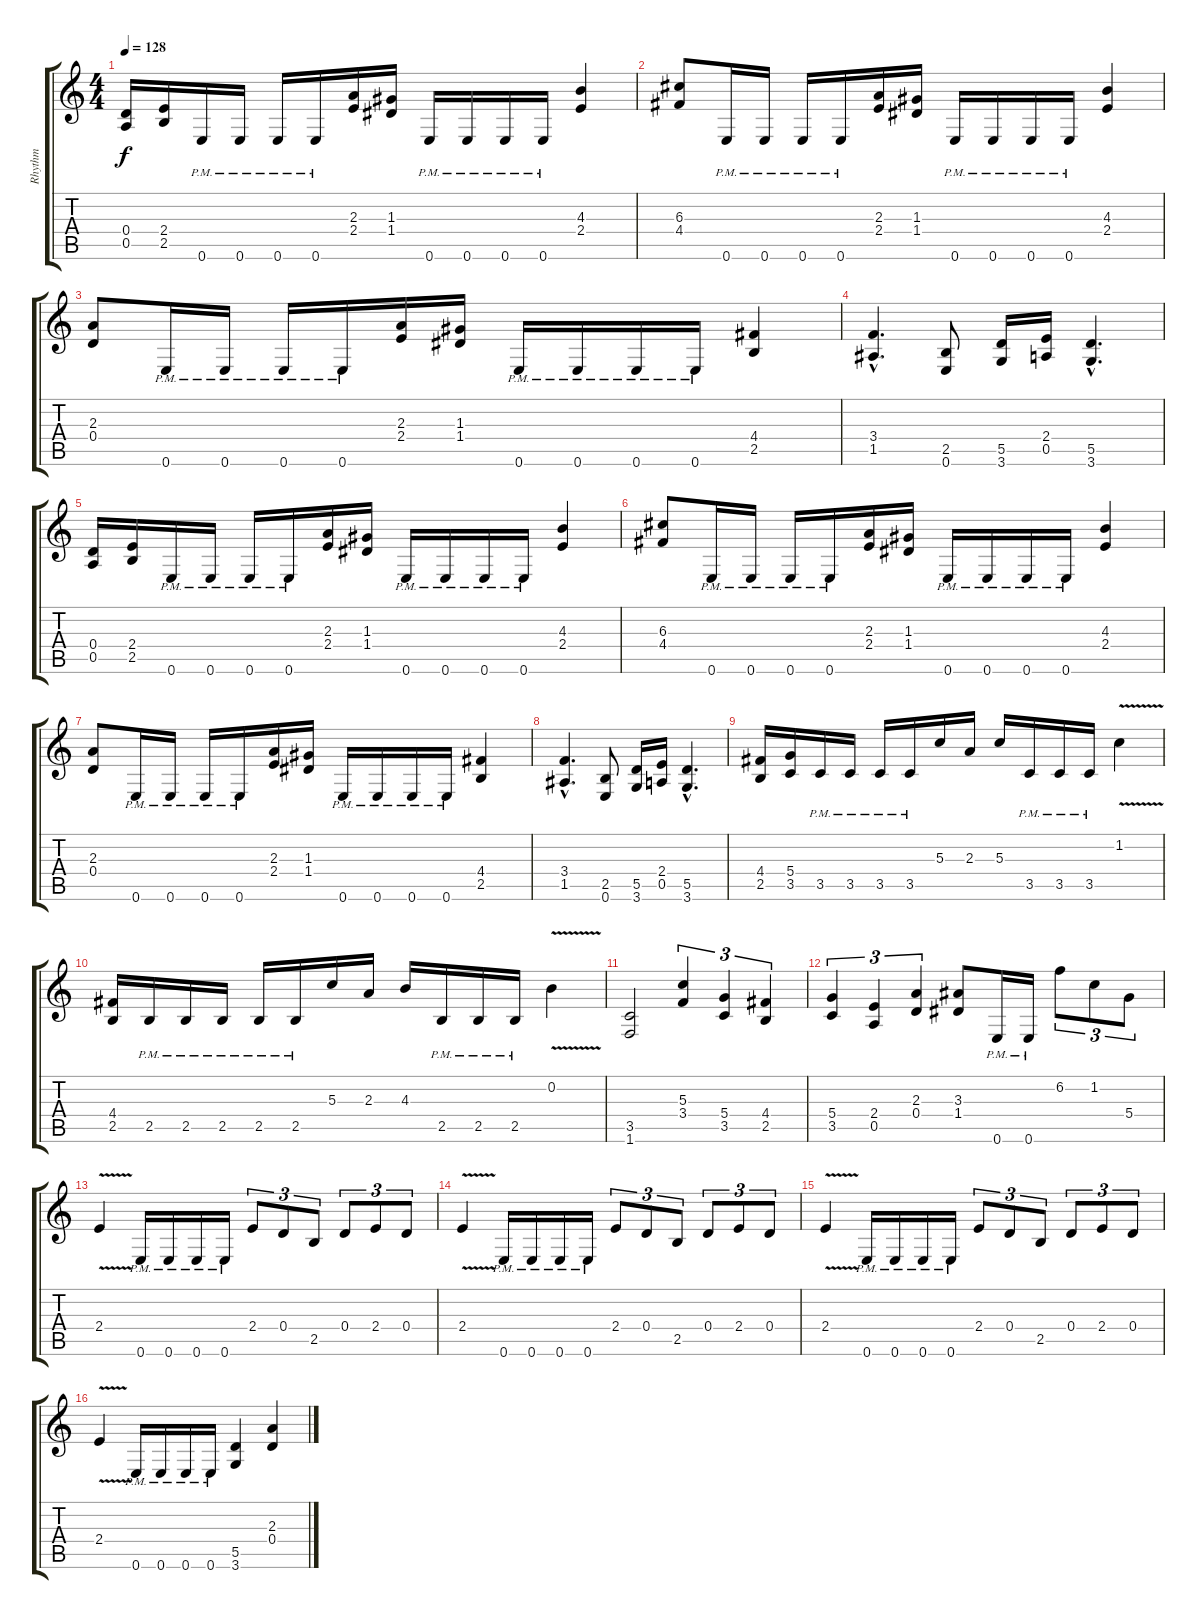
\track ("Rhythm" "Rhythm") {instrument distortionguitar}
\staff {score tabs}
\tuning (E4 B3 G3 D3 A2 E2) {hide}
\ts (4 4)
\tempo 128
\clef g2
\ks c
(0.4 0.5).16{dy f} (2.4 2.5).16 0.6{pm}.16 0.6{pm}.16 0.6{pm}.16 0.6{pm}.16 (2.3 2.4).16 (1.3 1.4).16 0.6{pm}.16 0.6{pm}.16 0.6{pm}.16 0.6{pm}.16 (4.3 2.4).4 |
(6.3 4.4).8 0.6{pm}.16 0.6{pm}.16 0.6{pm}.16 0.6{pm}.16 (2.3 2.4).16 (1.3 1.4).16 0.6{pm}.16 0.6{pm}.16 0.6{pm}.16 0.6{pm}.16 (4.3 2.4).4 |
(2.3 0.4).8 0.6{pm}.16 0.6{pm}.16 0.6{pm}.16 0.6{pm}.16 (2.3 2.4).16 (1.3 1.4).16 0.6{pm}.16 0.6{pm}.16 0.6{pm}.16 0.6{pm}.16 (4.4 2.5).4 |
(3.4{hac} 1.5{hac}).4{d} (2.5 0.6).8 (5.5 3.6).16 (2.4 0.5).16 (5.5{hac} 3.6{hac}).4{d} |
(0.4 0.5).16 (2.4 2.5).16 0.6{pm}.16 0.6{pm}.16 0.6{pm}.16 0.6{pm}.16 (2.3 2.4).16 (1.3 1.4).16 0.6{pm}.16 0.6{pm}.16 0.6{pm}.16 0.6{pm}.16 (4.3 2.4).4 |
(6.3 4.4).8 0.6{pm}.16 0.6{pm}.16 0.6{pm}.16 0.6{pm}.16 (2.3 2.4).16 (1.3 1.4).16 0.6{pm}.16 0.6{pm}.16 0.6{pm}.16 0.6{pm}.16 (4.3 2.4).4 |
(2.3 0.4).8 0.6{pm}.16 0.6{pm}.16 0.6{pm}.16 0.6{pm}.16 (2.3 2.4).16 (1.3 1.4).16 0.6{pm}.16 0.6{pm}.16 0.6{pm}.16 0.6{pm}.16 (4.4 2.5).4 |
(3.4{hac} 1.5{hac}).4{d} (2.5 0.6).8 (5.5 3.6).16 (2.4 0.5).16 (5.5{hac} 3.6{hac}).4{d} |
(4.4 2.5).16 (5.4 3.5).16 3.5{pm}.16 3.5{pm}.16 3.5{pm}.16 3.5{pm}.16 5.3.16 2.3.16 5.3.16 3.5{pm}.16 3.5{pm}.16 3.5{pm}.16 1.2{v}.4 |
(4.4 2.5).16 2.5{pm}.16 2.5{pm}.16 2.5{pm}.16 2.5{pm}.16 2.5{pm}.16 5.3.16 2.3.16 4.3.16 2.5{pm}.16 2.5{pm}.16 2.5{pm}.16 0.2{v}.4 |
(3.5 1.6).2 (5.3 3.4).4{tu (3 2)} (5.4 3.5).4{tu (3 2)} (4.4 2.5).4{tu (3 2)} |
(5.4 3.5).4{tu (3 2)} (2.4 0.5).4{tu (3 2)} (2.3 0.4).4{tu (3 2)} (3.3 1.4).8 0.6{pm}.16 0.6{pm}.16 6.2.8{tu (3 2)} 1.2.8{tu (3 2)} 5.4.8{tu (3 2)} |
2.4{v}.4 0.6{pm}.16 0.6{pm}.16 0.6{pm}.16 0.6{pm}.16 2.4.8{tu (3 2)} 0.4.8{tu (3 2)} 2.5.8{tu (3 2)} 0.4.8{tu (3 2)} 2.4.8{tu (3 2)} 0.4.8{tu (3 2)} |
2.4{v}.4 0.6{pm}.16 0.6{pm}.16 0.6{pm}.16 0.6{pm}.16 2.4.8{tu (3 2)} 0.4.8{tu (3 2)} 2.5.8{tu (3 2)} 0.4.8{tu (3 2)} 2.4.8{tu (3 2)} 0.4.8{tu (3 2)} |
2.4{v}.4 0.6{pm}.16 0.6{pm}.16 0.6{pm}.16 0.6{pm}.16 2.4.8{tu (3 2)} 0.4.8{tu (3 2)} 2.5.8{tu (3 2)} 0.4.8{tu (3 2)} 2.4.8{tu (3 2)} 0.4.8{tu (3 2)} |
2.4{v}.4 0.6{pm}.16 0.6{pm}.16 0.6{pm}.16 0.6{pm}.16 (5.5 3.6).4 (2.3 0.4).4
